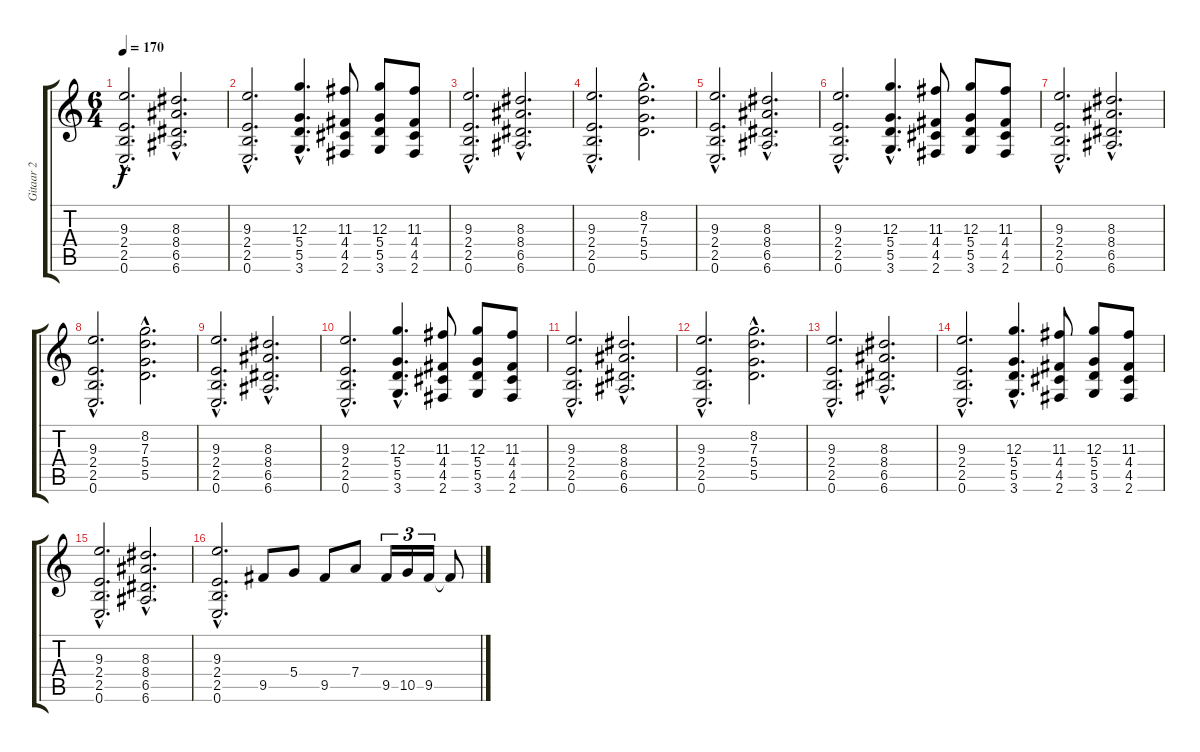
\track ("Gitaar 2" "Gitaar 2") {instrument overdrivenguitar}
\staff {score tabs}
\tuning (E4 B3 G3 D3 A2 E2) {hide}
\ts (6 4)
\tempo 170
\clef g2
\ks c
(9.3{hac} 2.4{hac} 2.5{hac} 0.6{hac}).2{d dy f} (8.3{hac} 8.4{hac} 6.5{hac} 6.6{hac}).2{d} |
(9.3{hac} 2.4{hac} 2.5{hac} 0.6{hac}).2{d} (12.3{hac} 5.4{hac} 5.5{hac} 3.6{hac}).4{d} (11.3 4.4 4.5 2.6).8 (12.3 5.4 5.5 3.6).8 (11.3 4.4 4.5 2.6).8 |
(9.3{hac} 2.4{hac} 2.5{hac} 0.6{hac}).2{d} (8.3{hac} 8.4{hac} 6.5{hac} 6.6{hac}).2{d} |
(9.3{hac} 2.4{hac} 2.5{hac} 0.6{hac}).2{d} (8.2{hac} 7.3{hac} 5.4{hac} 5.5{hac}).2{d} |
(9.3{hac} 2.4{hac} 2.5{hac} 0.6{hac}).2{d} (8.3{hac} 8.4{hac} 6.5{hac} 6.6{hac}).2{d} |
(9.3{hac} 2.4{hac} 2.5{hac} 0.6{hac}).2{d} (12.3{hac} 5.4{hac} 5.5{hac} 3.6{hac}).4{d} (11.3 4.4 4.5 2.6).8 (12.3 5.4 5.5 3.6).8 (11.3 4.4 4.5 2.6).8 |
(9.3{hac} 2.4{hac} 2.5{hac} 0.6{hac}).2{d} (8.3{hac} 8.4{hac} 6.5{hac} 6.6{hac}).2{d} |
(9.3{hac} 2.4{hac} 2.5{hac} 0.6{hac}).2{d} (8.2{hac} 7.3{hac} 5.4{hac} 5.5{hac}).2{d} |
(9.3{hac} 2.4{hac} 2.5{hac} 0.6{hac}).2{d} (8.3{hac} 8.4{hac} 6.5{hac} 6.6{hac}).2{d} |
(9.3{hac} 2.4{hac} 2.5{hac} 0.6{hac}).2{d} (12.3{hac} 5.4{hac} 5.5{hac} 3.6{hac}).4{d} (11.3 4.4 4.5 2.6).8 (12.3 5.4 5.5 3.6).8 (11.3 4.4 4.5 2.6).8 |
(9.3{hac} 2.4{hac} 2.5{hac} 0.6{hac}).2{d} (8.3{hac} 8.4{hac} 6.5{hac} 6.6{hac}).2{d} |
(9.3{hac} 2.4{hac} 2.5{hac} 0.6{hac}).2{d} (8.2{hac} 7.3{hac} 5.4{hac} 5.5{hac}).2{d} |
(9.3{hac} 2.4{hac} 2.5{hac} 0.6{hac}).2{d} (8.3{hac} 8.4{hac} 6.5{hac} 6.6{hac}).2{d} |
(9.3{hac} 2.4{hac} 2.5{hac} 0.6{hac}).2{d} (12.3{hac} 5.4{hac} 5.5{hac} 3.6{hac}).4{d} (11.3 4.4 4.5 2.6).8 (12.3 5.4 5.5 3.6).8 (11.3 4.4 4.5 2.6).8 |
(9.3{hac} 2.4{hac} 2.5{hac} 0.6{hac}).2{d} (8.3{hac} 8.4{hac} 6.5{hac} 6.6{hac}).2{d} |
(9.3{hac} 2.4{hac} 2.5{hac} 0.6{hac}).2{d} 9.5.8 5.4.8 9.5.8 7.4.8 9.5.16{tu (3 2)} 10.5.16{tu (3 2)} 9.5.16{tu (3 2)} 9.5{t}.8
